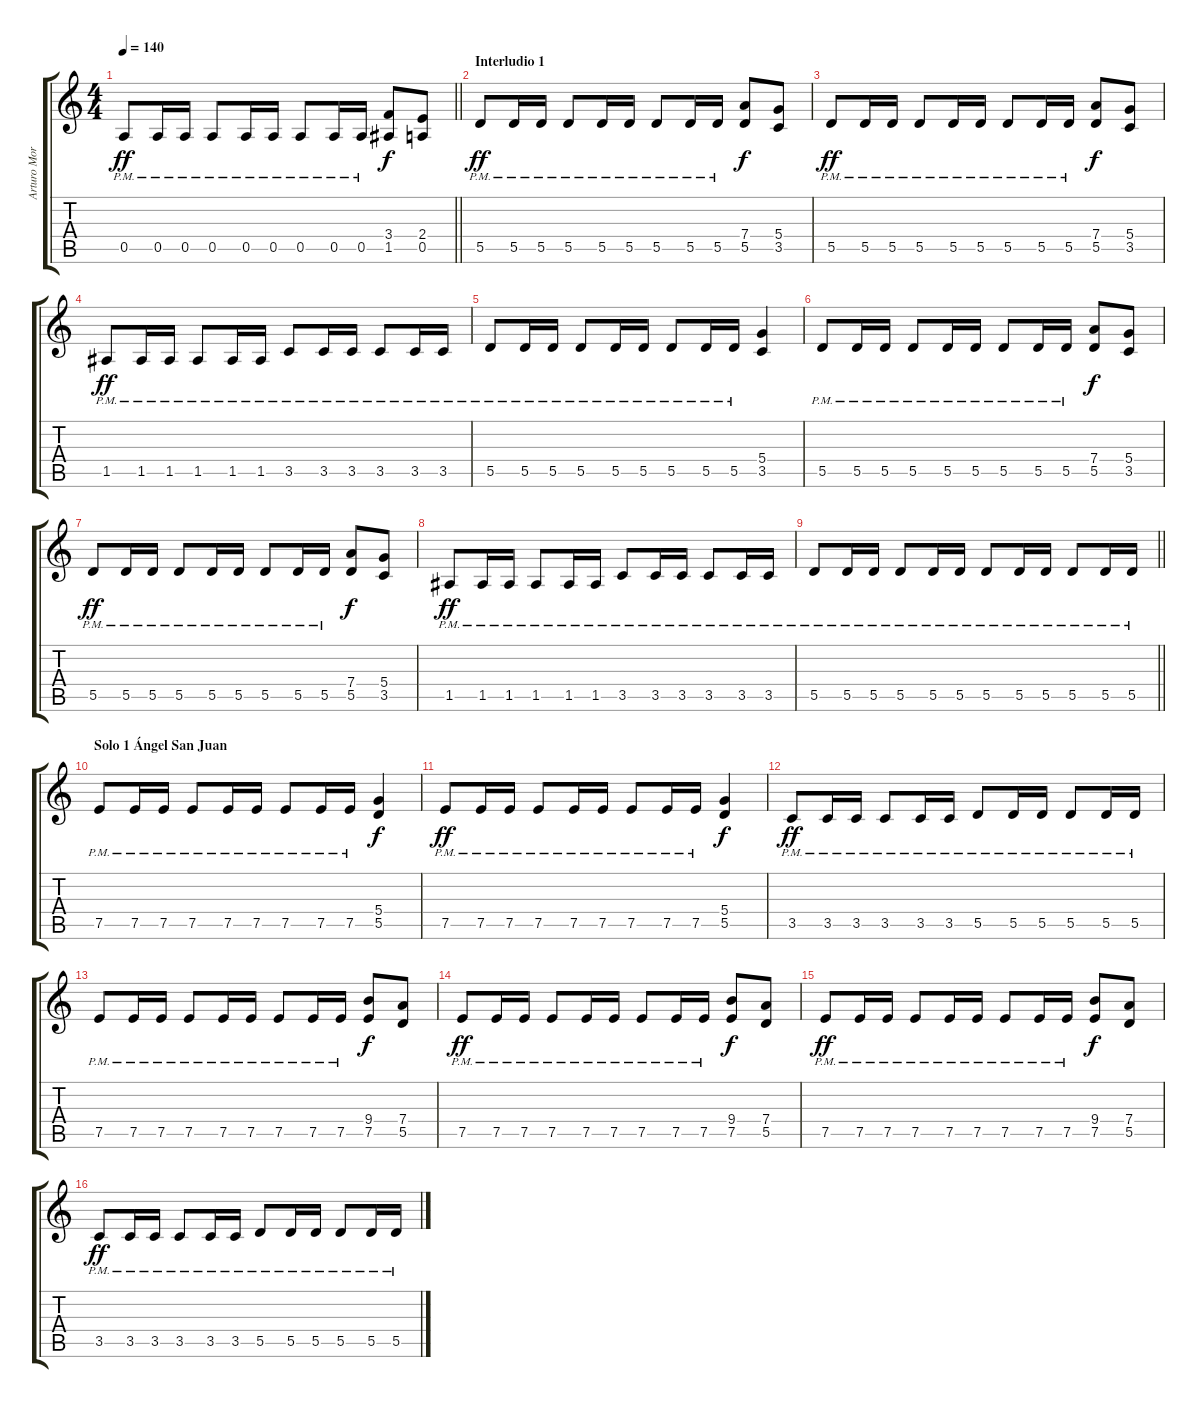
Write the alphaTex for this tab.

\track ("Arturo Morras" "Arturo Mor") {instrument distortionguitar}
\staff {score tabs}
\tuning (E4 B3 G3 D3 A2 E2) {hide}
\ts (4 4)
\tempo 140
\clef g2
\barLineRight lightlight
\ks c
0.5{pm}.8{dy ff} 0.5{pm}.16 0.5{pm}.16 0.5{pm}.8 0.5{pm}.16 0.5{pm}.16 0.5{pm}.8 0.5{pm}.16 0.5{pm}.16 (3.4 1.5).8{dy f} (2.4 0.5).8 |
\section ("" "Interludio 1")
5.5{pm}.8{dy ff} 5.5{pm}.16 5.5{pm}.16 5.5{pm}.8 5.5{pm}.16 5.5{pm}.16 5.5{pm}.8 5.5{pm}.16 5.5{pm}.16 (7.4 5.5).8{dy f} (5.4 3.5).8 |
5.5{pm}.8{dy ff} 5.5{pm}.16 5.5{pm}.16 5.5{pm}.8 5.5{pm}.16 5.5{pm}.16 5.5{pm}.8 5.5{pm}.16 5.5{pm}.16 (7.4 5.5).8{dy f} (5.4 3.5).8 |
1.5{pm}.8{dy ff} 1.5{pm}.16 1.5{pm}.16 1.5{pm}.8 1.5{pm}.16 1.5{pm}.16 3.5{pm}.8 3.5{pm}.16 3.5{pm}.16 3.5{pm}.8 3.5{pm}.16 3.5{pm}.16 |
5.5{pm}.8 5.5{pm}.16 5.5{pm}.16 5.5{pm}.8 5.5{pm}.16 5.5{pm}.16 5.5{pm}.8 5.5{pm}.16 5.5{pm}.16 (5.4 3.5).4 |
5.5{pm}.8 5.5{pm}.16 5.5{pm}.16 5.5{pm}.8 5.5{pm}.16 5.5{pm}.16 5.5{pm}.8 5.5{pm}.16 5.5{pm}.16 (7.4 5.5).8{dy f} (5.4 3.5).8 |
5.5{pm}.8{dy ff} 5.5{pm}.16 5.5{pm}.16 5.5{pm}.8 5.5{pm}.16 5.5{pm}.16 5.5{pm}.8 5.5{pm}.16 5.5{pm}.16 (7.4 5.5).8{dy f} (5.4 3.5).8 |
1.5{pm}.8{dy ff} 1.5{pm}.16 1.5{pm}.16 1.5{pm}.8 1.5{pm}.16 1.5{pm}.16 3.5{pm}.8 3.5{pm}.16 3.5{pm}.16 3.5{pm}.8 3.5{pm}.16 3.5{pm}.16 |
\barLineRight lightlight
5.5{pm}.8 5.5{pm}.16 5.5{pm}.16 5.5{pm}.8 5.5{pm}.16 5.5{pm}.16 5.5{pm}.8 5.5{pm}.16 5.5{pm}.16 5.5{pm}.8 5.5{pm}.16 5.5{pm}.16 |
\section ("" "Solo 1 Ángel San Juan")
7.5{pm}.8 7.5{pm}.16 7.5{pm}.16 7.5{pm}.8 7.5{pm}.16 7.5{pm}.16 7.5{pm}.8 7.5{pm}.16 7.5{pm}.16 (5.4 5.5).4{dy f} |
7.5{pm}.8{dy ff} 7.5{pm}.16 7.5{pm}.16 7.5{pm}.8 7.5{pm}.16 7.5{pm}.16 7.5{pm}.8 7.5{pm}.16 7.5{pm}.16 (5.4 5.5).4{dy f} |
3.5{pm}.8{dy ff} 3.5{pm}.16 3.5{pm}.16 3.5{pm}.8 3.5{pm}.16 3.5{pm}.16 5.5{pm}.8 5.5{pm}.16 5.5{pm}.16 5.5{pm}.8 5.5{pm}.16 5.5{pm}.16 |
7.5{pm}.8 7.5{pm}.16 7.5{pm}.16 7.5{pm}.8 7.5{pm}.16 7.5{pm}.16 7.5{pm}.8 7.5{pm}.16 7.5{pm}.16 (9.4 7.5).8{dy f} (7.4 5.5).8 |
7.5{pm}.8{dy ff} 7.5{pm}.16 7.5{pm}.16 7.5{pm}.8 7.5{pm}.16 7.5{pm}.16 7.5{pm}.8 7.5{pm}.16 7.5{pm}.16 (9.4 7.5).8{dy f} (7.4 5.5).8 |
7.5{pm}.8{dy ff} 7.5{pm}.16 7.5{pm}.16 7.5{pm}.8 7.5{pm}.16 7.5{pm}.16 7.5{pm}.8 7.5{pm}.16 7.5{pm}.16 (9.4 7.5).8{dy f} (7.4 5.5).8 |
3.5{pm}.8{dy ff} 3.5{pm}.16 3.5{pm}.16 3.5{pm}.8 3.5{pm}.16 3.5{pm}.16 5.5{pm}.8 5.5{pm}.16 5.5{pm}.16 5.5{pm}.8 5.5{pm}.16 5.5{pm}.16
